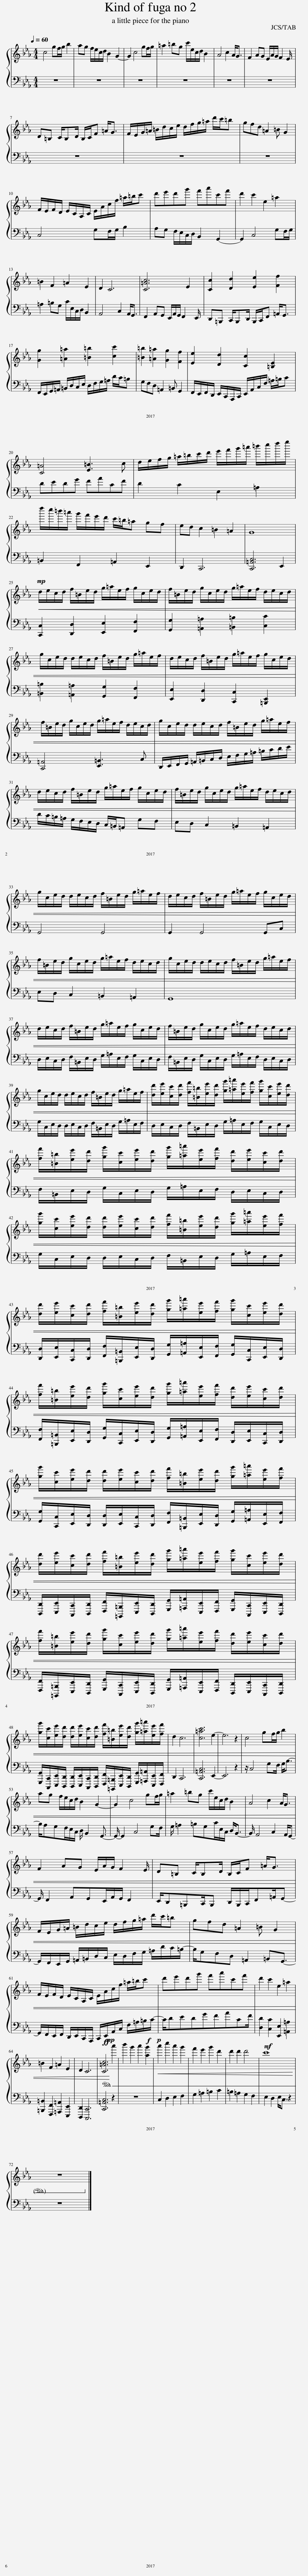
X:1
%%score { 1 | 2 }
L:1/8
Q:1/4=60
M:4/4
I:linebreak $
K:Eb
V:1 treble
V:2 bass
V:1
 c4 gf/g/ b2 | ag f/e/c/d/ B2 G2- | G2 c4 gf/g/ | =a2 =bg c'/e/c/d/ B2 | A4 c2 A<G | %5
 F2 AG E/A/G/ F2 E/ |$ D=B, C/B,D/ B,/C/F =A<G | F/E/G/=A/ =B/d/c/e/ d/f/g/=a/ d'/c'/=b | gfd =A2 =B G2 |$ F/E/F/D/ E/C/A,/C/ E/A/c/f/ =a/=b/c' | %10
 d'e'd'g' f'a'c'f' | d'2 c'2 e2 =a2 |$ =B2 F2 =A2 E2 | D2 C6 | [C=Ac]6 E2 | %15
 [Cc]2 [Dd]2 [Ee]2 [Ff]2 |$ [Gg]2 [=A=a]2 [=B=b]2 [cc']2 | [=B=b]2 [=A=a]2 [Gg]2 [Ff]2 | [Ee]2 [Dd]2 [Cc]2 [=B,E]2 |$ [C=A]4 [E=B]3 c | %20
 d/e/f/g/ =a/=b/c'/d'/ e'/f'/g'/=a'/ =b'/c''/d''/e''/ |$ d''/c''/=b'/=a'/ g'/f'/e'/d'/ c'/=b/=a gf | ed c2 =B2 =A2 | G8 |$!mp!!<(! d/e/c/d/ f/=B/e/d/ g/=a/e/f/ g/c/e/d/ | %25
 f/=B/e/d/ g/c/e/d/ g/=a/e/f/ d/e/c/d/ |$ g/c/e/d/ d/e/c/d/ f/=B/e/d/ g/=a/e/f/ | d/e/c/d/ f/=B/e/d/ g/=a/e/f/ g/c/e/d/ |$ f/=B/e/d/ g/c/e/d/ g/=a/e/f/ d/e/c/d/ | g/c/e/d/ d/e/c/d/ f/=B/e/d/ g/=a/e/f/ |$ %30
 d/e/c/d/ f/=B/e/d/ g/=a/e/f/ g/c/e/d/ | f/=B/e/d/ g/c/e/d/ g/=a/e/f/ d/e/c/d/ |$ g/c/e/d/ d/e/c/d/ f/=B/e/d/ g/=a/e/f/ | d/e/c/d/ f/=B/e/d/ g/=a/e/f/ g/c/e/d/ |$ f/=B/e/d/ g/c/e/d/ g/=a/e/f/ d/e/c/d/ | %35
 g/c/e/d/ d/e/c/d/ f/=B/e/d/ g/=a/e/f/ |$ d/e/c/d/ f/=B/e/d/ g/=a/e/f/ g/c/e/d/ | f/=B/e/d/ g/c/e/d/ g/=a/e/f/ d/e/c/d/ |$ g/c/e/d/ d/e/c/d/ f/=B/e/d/ g/=a/e/f/ | [dd']/[ee']/[cc']/[dd']/ [ff']/[=B=b]/[ee']/[dd']/ [gg']/[=a=a']/[ee']/[ff']/ [gg']/[cc']/[ee']/[dd']/ |$ %40
 [ff']/[=B=b]/[ee']/[dd']/ [gg']/[cc']/[ee']/[dd']/ [gg']/[=a=a']/[ee']/[ff']/ [dd']/[ee']/[cc']/[dd']/ |$ [gg']/[cc']/[ee']/[dd']/ [dd']/[ee']/[cc']/[dd']/ [ff']/[=B=b]/[ee']/[dd']/ [gg']/[=a=a']/[ee']/[ff']/ |$ [dd']/[ee']/[cc']/[dd']/ [ff']/[=B=b]/[ee']/[dd']/ [gg']/[=a=a']/[ee']/[ff']/ [gg']/[cc']/[ee']/[dd']/ |$ [ff']/[=B=b]/[ee']/[dd']/ [gg']/[cc']/[ee']/[dd']/ [gg']/[=a=a']/[ee']/[ff']/ [dd']/[ee']/[cc']/[dd']/ |$ [gg']/[cc']/[ee']/[dd']/ [dd']/[ee']/[cc']/[dd']/ [ff']/[=B=b]/[ee']/[dd']/ [gg']/[=a=a']/[ee']/[ff']/ |$ %45
 [dd']/[ee']/[cc']/[dd']/ [ff']/[=B=b]/[ee']/[dd']/ [gg']/[=a=a']/[ee']/[ff']/ [gg']/[cc']/[ee']/[dd']/ |$ [ff']/[=B=b]/[ee']/[dd']/ [gg']/[cc']/[ee']/[dd']/ [gg']/[=a=a']/[ee']/[ff']/ [dd']/[ee']/[cc']/[dd']/ |$ [gg']/[cc']/[ee']/[dd']/ [dd']/[ee']/[cc']/[dd']/ [ff']/[=B=b]/[ee']/[dd']/ [gg']/[=a=a']/[ee']/[ff']/ | d2 c6 | [c=ac']6 e2- | %50
 e6 z2 | c4 gf/g/ b2 |$ ag f/e/c/d/ B2 G2- | G2 c4 gf/g/ | =a2 =bg c'/e/c/d/ B2 | %55
 A4 c2 A<G |$ F2 AG E/A/G/ F2 E/ | D=B, C/B,D/ B,/C/F =A<G |$ F/E/G/=A/ =B/d/c/e/ d/f/g/=a/ d'/c'/=b | gfd =A2 =B G2 |$ %60
 F/E/F/D/ E/C/A,/C/ E/A/c/f/ =a/=b/c' | d'e'd'g' f'a'c'f' | d'2 c'2 e2 =a2 |$ =B2 F2 =A2 E2 | D2 C6 | %65
!ff!!ped! [C=Ac]6!<)!!mp! a'2 | b'2 g'2 a'2!f! [ag']2 |!p!!<(! a'2 c''2 a'2 g'2 | f'2 e'2 g'2 d'2 | d'2 d'2 d'4 | %70
!mf! c'8!<)! |$ z8!ped-up! |] %72
V:2
 z8 | z8 | z8 | z8 | z8 | %5
 z8 |$ z8 | z8 | z8 |$ C,4 G,F,/G,/ B,2 | %10
 A,G, F,/E,/C,/D,/ B,,2 G,,2- | G,,2 C,4 G,F,/G,/ |$ =A,2 =B,G, C/E,/C,/D,/ B,,2 | A,,4 C,2 A,,<G,, | F,,2 A,,G,, E,,/A,,/G,,/ F,,2 E,,/ | %15
 D,,=B,,, C,,/B,,,D,,/ B,,,/C,,/F,, =A,,<G,, |$ F,,/E,,/G,,/=A,,/ =B,,/D,/C,/E,/ D,/F,/G,/=A,/ D/C/=B, | G,F,D, =A,,2 =B,, G,,2 | F,,/E,,/F,,/D,,/ E,,/C,,/A,,,/C,,/ E,,/A,,/C,/F,/ =A,/=B,/C |$ DEDG FACF | %20
 D2 C2 E,2 =A,2 |$ =B,,2 F,,2 =A,,2 E,,2 | D,,2 C,,6 | [C,,=A,,C,]6 E,,2 |$ [C,,C,]2 [D,,D,]2 [E,,E,]2 [F,,F,]2 | %25
 [G,,G,]2 [=A,,=A,]2 [=B,,=B,]2 [C,C]2 |$ [=B,,=B,]2 [=A,,=A,]2 [G,,G,]2 [F,,F,]2 | [E,,E,]2 [D,,D,]2 [C,,C,]2 [=B,,,E,,]2 |$ [C,,=A,,]4 [E,,=B,,]3 C, | D,,/E,,/F,,/G,,/ =A,,/=B,,/C,/D,/ E,/F,/G,/=A,/ =B,/C/D/E/ |$ %30
 D/C/=B,/=A,/ G,/F,/E,/D,/ C,/=B,,/=A,, G,F, | E,D, C,2 =B,,2 =A,,2 |$ G,,4 G,,4 | G,,2 G,,4 G,,C, |$ E,D, C,2 =B,,2 =A,,2 | %35
 G,,8 |$ D,/E,/C,/D,/ F,/=B,,/E,/D,/ G,/=A,/E,/F,/ G,/C,/E,/D,/ | F,/=B,,/E,/D,/ G,/C,/E,/D,/ G,/=A,/E,/F,/ D,/E,/C,/D,/ |$ G,/C,/E,/D,/ D,/E,/C,/D,/ F,/=B,,/E,/D,/ G,/=A,/E,/F,/ | D,/E,/C,/D,/ F,/=B,,/E,/D,/ G,/=A,/E,/F,/ G,/C,/E,/D,/ |$ %40
 F,/=B,,/E,/D,/ G,/C,/E,/D,/ G,/=A,/E,/F,/ D,/E,/C,/D,/ |$ G,/C,/E,/D,/ D,/E,/C,/D,/ F,/=B,,/E,/D,/ G,/=A,/E,/F,/ |$ [D,,D,]/[E,,E,]/[C,,C,]/[D,,D,]/ [F,,F,]/[=B,,,=B,,]/[E,,E,]/[D,,D,]/ [G,,G,]/[=A,,=A,]/[E,,E,]/[F,,F,]/ [G,,G,]/[C,,C,]/[E,,E,]/[D,,D,]/ |$ [F,,F,]/[=B,,,=B,,]/[E,,E,]/[D,,D,]/ [G,,G,]/[C,,C,]/[E,,E,]/[D,,D,]/ [G,,G,]/[=A,,=A,]/[E,,E,]/[F,,F,]/ [D,,D,]/[E,,E,]/[C,,C,]/[D,,D,]/ |$ [G,,G,]/[C,,C,]/[E,,E,]/[D,,D,]/ [D,,D,]/[E,,E,]/[C,,C,]/[D,,D,]/ [F,,F,]/[=B,,,=B,,]/[E,,E,]/[D,,D,]/ [G,,G,]/[=A,,=A,]/[E,,E,]/[F,,F,]/ |$ %45
 [D,,,D,,]/[E,,,E,,]/[C,,,C,,]/[D,,,D,,]/ [F,,,F,,]/[=B,,,,=B,,,]/[E,,,E,,]/[D,,,D,,]/ [G,,,G,,]/[=A,,,=A,,]/[E,,,E,,]/[F,,,F,,]/ [G,,,G,,]/[C,,,C,,]/[E,,,E,,]/[D,,,D,,]/ |$ [F,,,F,,]/[=B,,,,=B,,,]/[E,,,E,,]/[D,,,D,,]/ [G,,,G,,]/[C,,,C,,]/[E,,,E,,]/[D,,,D,,]/ [G,,,G,,]/[=A,,,=A,,]/[E,,,E,,]/[F,,,F,,]/ [D,,,D,,]/[E,,,E,,]/[C,,,C,,]/[D,,,D,,]/ |$ [G,,,G,,]/[C,,,C,,]/[E,,,E,,]/[D,,,D,,]/ [D,,,D,,]/[E,,,E,,]/[C,,,C,,]/[D,,,D,,]/ [F,,,F,,]/[=B,,,,=B,,,]/[E,,,E,,]/[D,,,D,,]/ [G,,,G,,]/[=A,,,=A,,]/[E,,,E,,]/[F,,,F,,]/ | D,,2 C,,6 | [C,,=A,,C,]6 E,,2- | %50
 E,,6 z2 | z/ C,4 G,F,/ G,<B,- |$ B,/A,G,F,/E,/C,/ D,/ B,,2 G,,3/2- | G,,/- G,,2 C,4 G,F,/ | G,/ =A,2 =B,G,C/E,/C,/ D,<B,,- | %55
 B,,/ A,,4 C,2 A,,/G,,- |$ G,,/ F,,2 A,,G,,E,,/A,,/G,,/ F,,2 | E,,/D,,=B,,,C,,/B,,, D,,/B,,,/C,,/F,,=A,,/G,,- |$ G,,/F,,/E,,/G,,/ =A,,/=B,,/D,/C,/ E,/D,/F,/G,/ =A,/D/C/=B,/- | B,/G,F,D, =A,,2 =B,,G,,3/2- |$ %60
 G,,/F,,/E,,/F,,/ D,,/E,,/C,,/A,,,/ C,,/E,,/A,,/C,/ F,/=A,/=B,/C/- | C/DEDGFACF/ | [D,D]2 [C,C]2 [E,,E,]2 [=A,,=A,]2 |$ [=B,,,=B,,]2 [F,,,F,,]2 [=A,,,=A,,]2 [E,,,E,,]2 | [D,,,D,,]2 [C,,,C,,]6 | %65
 [C,,=A,,C,]6 z2 | z8 | C,2 D,2 E,2 F,2 | G,2 =A,2 =B,2 C2 | =B,2 =A,2 G,2 F,2 | %70
 E,2 D,2 E,<C, z2 |$ z8 |] %72
